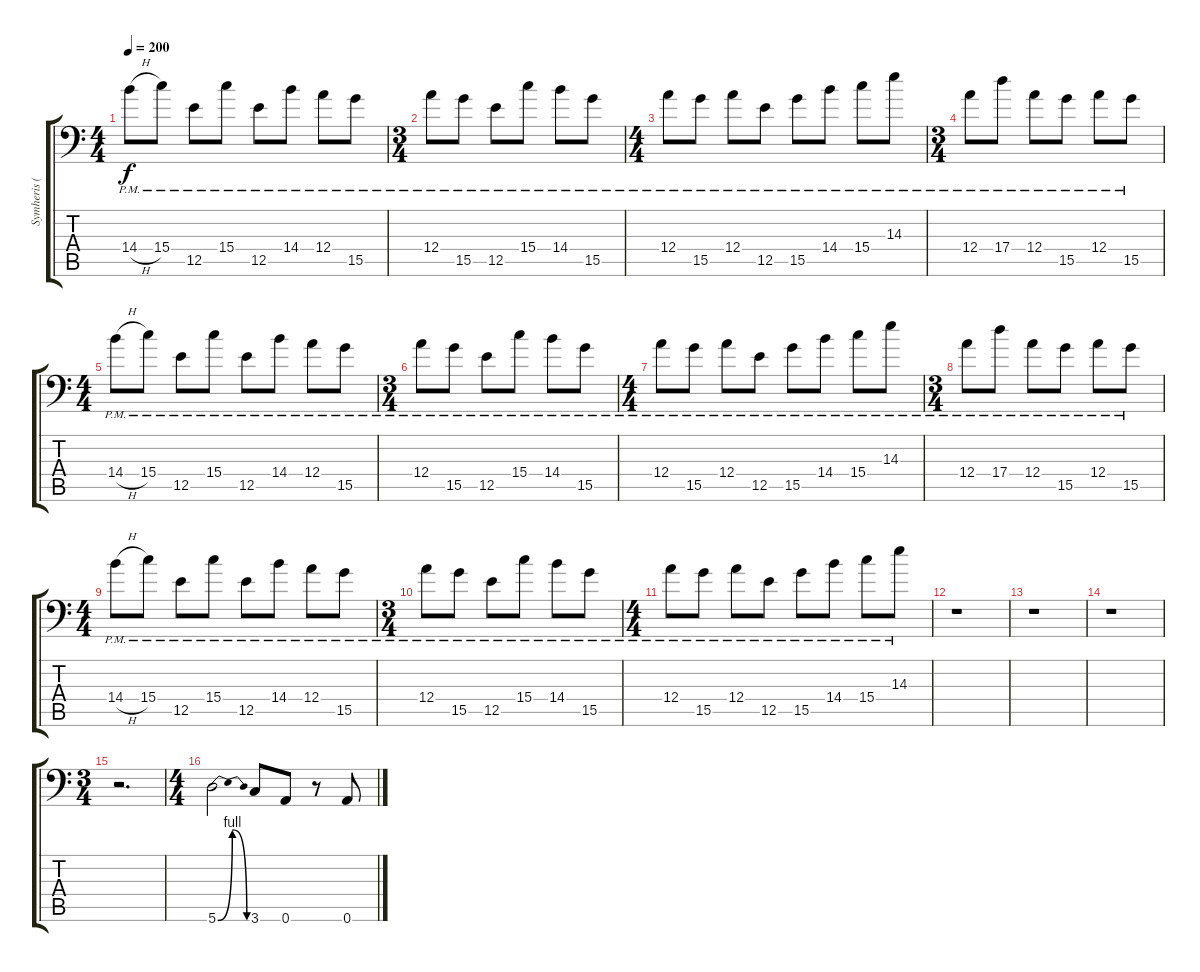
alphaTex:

\track ("Symheris (Lead)" "Symheris (") {instrument distortionguitar}
\staff {score tabs}
\tuning (B3 Gb3 D3 A2 E2 A1) {hide}
\ts (4 4)
\tempo 200
\clef f4
\ks c
14.4{h pm}.8{dy f} 15.4{pm}.8 12.5{pm}.8 15.4{pm}.8 12.5{pm}.8 14.4{pm}.8 12.4{pm}.8 15.5{pm}.8 |
\ts (3 4)
12.4{pm}.8 15.5{pm}.8 12.5{pm}.8 15.4{pm}.8 14.4{pm}.8 15.5{pm}.8 |
\ts (4 4)
12.4{pm}.8 15.5{pm}.8 12.4{pm}.8 12.5{pm}.8 15.5{pm}.8 14.4{pm}.8 15.4{pm}.8 14.3{pm}.8 |
\ts (3 4)
12.4{pm}.8 17.4{pm}.8 12.4{pm}.8 15.5{pm}.8 12.4{pm}.8 15.5{pm}.8 |
\ts (4 4)
14.4{h pm}.8 15.4{pm}.8 12.5{pm}.8 15.4{pm}.8 12.5{pm}.8 14.4{pm}.8 12.4{pm}.8 15.5{pm}.8 |
\ts (3 4)
12.4{pm}.8 15.5{pm}.8 12.5{pm}.8 15.4{pm}.8 14.4{pm}.8 15.5{pm}.8 |
\ts (4 4)
12.4{pm}.8 15.5{pm}.8 12.4{pm}.8 12.5{pm}.8 15.5{pm}.8 14.4{pm}.8 15.4{pm}.8 14.3{pm}.8 |
\ts (3 4)
12.4{pm}.8 17.4{pm}.8 12.4{pm}.8 15.5{pm}.8 12.4{pm}.8 15.5{pm}.8 |
\ts (4 4)
14.4{h pm}.8 15.4{pm}.8 12.5{pm}.8 15.4{pm}.8 12.5{pm}.8 14.4{pm}.8 12.4{pm}.8 15.5{pm}.8 |
\ts (3 4)
12.4{pm}.8 15.5{pm}.8 12.5{pm}.8 15.4{pm}.8 14.4{pm}.8 15.5{pm}.8 |
\ts (4 4)
12.4{pm}.8 15.5{pm}.8 12.4{pm}.8 12.5{pm}.8 15.5{pm}.8 14.4{pm}.8 15.4{pm}.8 14.3{pm}.8 |
r.1 |
r.1 |
r.1 |
\ts (3 4)
r.2{d} |
\ts (4 4)
5.6{be (bendrelease 0 0 15 4 30 4 60 0)}.2 3.6.8 0.6.8 r.8 0.6.8
